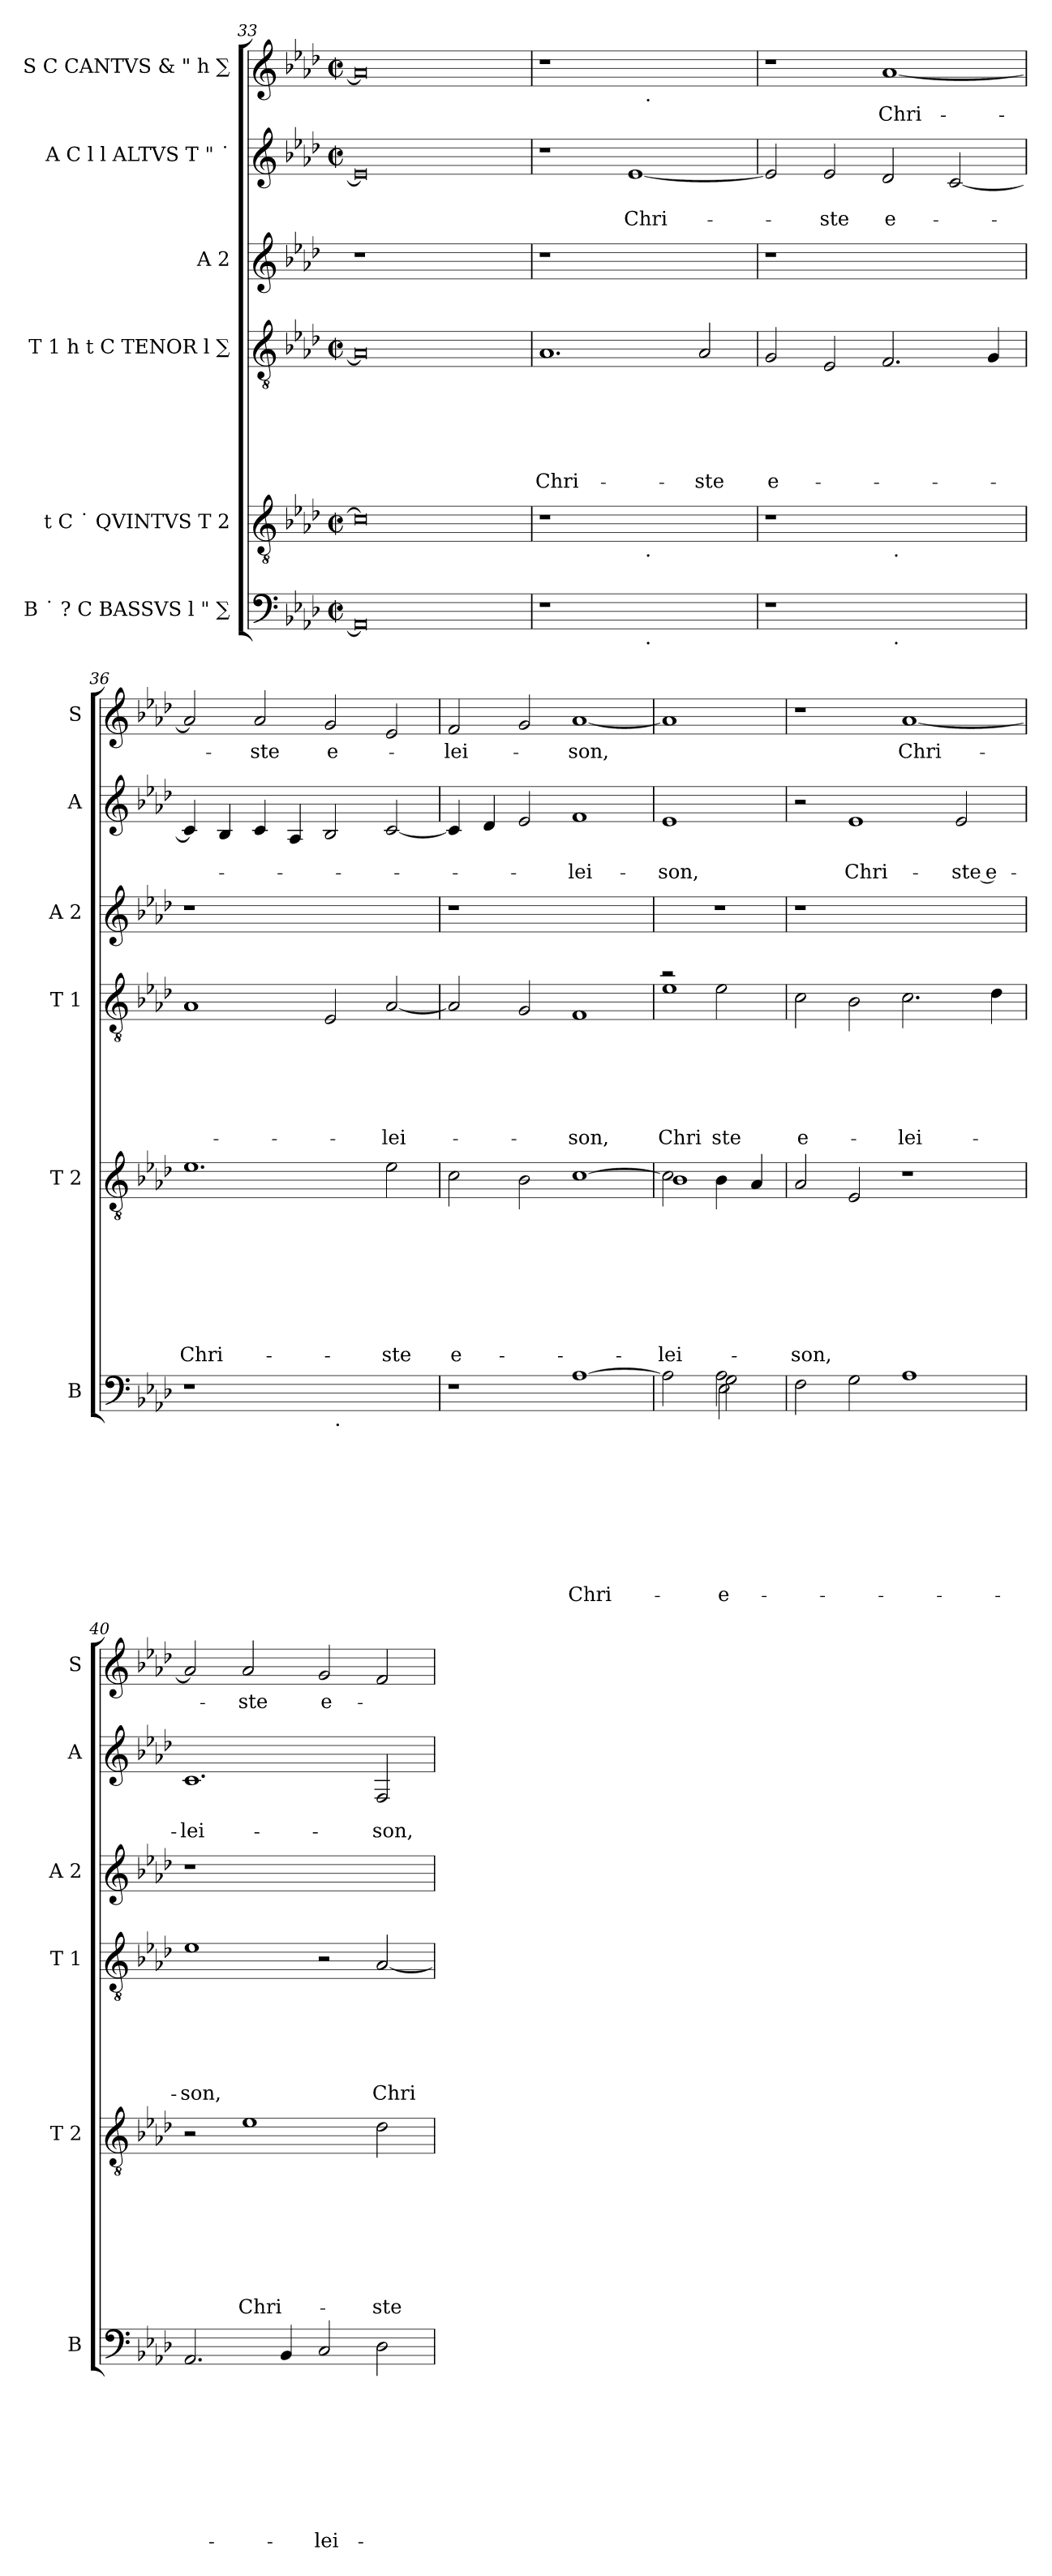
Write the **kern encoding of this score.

**kern	**text	**text	**text	**text	**text	**text	**text	**text	**text	**kern	**text	**text	**text	**text	**text	**text	**text	**text	**kern	**text	**text	**text	**text	**text	**text	**kern	**kern	**text	**text	**kern	**text
*part6	*part6	*part6	*part6	*part6	*part6	*part6	*part6	*part6	*part6	*part5	*part5	*part5	*part5	*part5	*part5	*part5	*part5	*part5	*part4	*part4	*part4	*part4	*part4	*part4	*part4	*part3	*part2	*part2	*part2	*part1	*part1
*staff6	*staff6	*staff6	*staff6	*staff6	*staff6	*staff6	*staff6	*staff6	*staff6	*staff5	*staff5	*staff5	*staff5	*staff5	*staff5	*staff5	*staff5	*staff5	*staff4	*staff4	*staff4	*staff4	*staff4	*staff4	*staff4	*staff3	*staff2	*staff2	*staff2	*staff1	*staff1
*I"B ˙ ? C BASSVS l " ∑	*	*	*	*	*	*	*	*	*	*I"t C ˙ QVINTVS T 2	*	*	*	*	*	*	*	*	*I"T 1 h t C TENOR l ∑	*	*	*	*	*	*	*I"A 2	*I"A C l l ALTVS T " ˙	*	*	*I"S C CANTVS & " h ∑	*
*I'B	*	*	*	*	*	*	*	*	*	*I'T 2	*	*	*	*	*	*	*	*	*I'T 1	*	*	*	*	*	*	*I'A 2	*I'A	*	*	*I'S	*
*clefF4	*	*	*	*	*	*	*	*	*	*clefGv2	*	*	*	*	*	*	*	*	*clefGv2	*	*	*	*	*	*	*clefG2	*clefG2	*	*	*clefG2	*
*k[b-e-a-d-]	*	*	*	*	*	*	*	*	*	*k[b-e-a-d-]	*	*	*	*	*	*	*	*	*k[b-e-a-d-]	*	*	*	*	*	*	*k[b-e-a-d-]	*k[b-e-a-d-]	*	*	*k[b-e-a-d-]	*
*A-:	*	*	*	*	*	*	*	*	*	*A-:	*	*	*	*	*	*	*	*	*A-:	*	*	*	*	*	*	*A-:	*A-:	*	*	*A-:	*
*M2/2	*	*	*	*	*	*	*	*	*	*M2/2	*	*	*	*	*	*	*	*	*M2/2	*	*	*	*	*	*	*	*M2/2	*	*	*M2/2	*
*met(c|)	*	*	*	*	*	*	*	*	*	*met(c|)	*	*	*	*	*	*	*	*	*met(c|)	*	*	*	*	*	*	*	*met(c|)	*	*	*met(c|)	*
=33	=33	=33	=33	=33	=33	=33	=33	=33	=33	=33	=33	=33	=33	=33	=33	=33	=33	=33	=33	=33	=33	=33	=33	=33	=33	=33	=33	=33	=33	=33	=33
0AA-]	.	.	.	.	.	.	.	.	.	0c]	.	.	.	.	.	.	.	.	0A-]	.	.	.	.	.	.	1r	0e-]	.	.	0a-]	.
.	.	.	.	.	.	.	.	.	.	.	.	.	.	.	.	.	.	.	.	.	.	.	.	.	.	1ryy	.	.	.	.	.
!!LO:LB:g=z
=34	=34	=34	=34	=34	=34	=34	=34	=34	=34	=34	=34	=34	=34	=34	=34	=34	=34	=34	=34	=34	=34	=34	=34	=34	=34	=34	=34	=34	=34	=34	=34
!	!	!	!	!	!	!	!	!	!	!	!	!	!	!	!	!	!	!	!	!	!	!	!	!	!LO:LY:b	!	!	!	!	!	!
1r	.	.	.	.	.	.	.	.	.	1r	.	.	.	.	.	.	.	.	1.A-	.	.	.	.	.	Chri-	1r	1r	.	.	1r	.
!	!	!	!	!	!	!	!	!	!	!	!	!	!	!	!	!	!	!	!	!	!	!	!	!	!	!	!	!	!LO:LY:b	!	!
16ryy	.	.	.	.	.	.	.	.	.	16ryy	.	.	.	.	.	.	.	.	.	.	.	.	.	.	.	1ryy	[<1e-	.	Chri-	16ryy	.
!	!	!	!	!	!	!	!	!	!	!	!	!	!	!	!	!	!	!	!	!	!	!	!	!	!	!	!	!	!	!LO:TX:b:t=.	!
!	!	!	!	!	!	!	!	!	!	!LO:TX:b:t=.	!	!	!	!	!	!	!	!	!	!	!	!	!	!	!	!	!	!	!	!	!
!LO:TX:b:t=.	!	!	!	!	!	!	!	!	!	!	!	!	!	!	!	!	!	!	!	!	!	!	!	!	!	!	!	!	!	!	!
2...ryy	.	.	.	.	.	.	.	.	.	2...ryy	.	.	.	.	.	.	.	.	.	.	.	.	.	.	.	.	.	.	.	2...ryy	.
!	!	!	!	!	!	!	!	!	!	!	!	!	!	!	!	!	!	!	!	!	!	!	!	!	!LO:LY:b	!	!	!	!	!	!
.	.	.	.	.	.	.	.	.	.	.	.	.	.	.	.	.	.	.	2A-/	.	.	.	.	.	-ste	.	.	.	.	.	.
=35	=35	=35	=35	=35	=35	=35	=35	=35	=35	=35	=35	=35	=35	=35	=35	=35	=35	=35	=35	=35	=35	=35	=35	=35	=35	=35	=35	=35	=35	=35	=35
!	!	!	!	!	!	!	!	!	!	!	!	!	!	!	!	!	!	!	!	!	!	!	!	!	!LO:LY:b	!	!	!	!	!	!
1r	.	.	.	.	.	.	.	.	.	1r	.	.	.	.	.	.	.	.	2G/	.	.	.	.	.	e-	1r	2e-/]	.	.	1r	.
!	!	!	!	!	!	!	!	!	!	!	!	!	!	!	!	!	!	!	!	!	!	!	!	!	!	!	!	!	!LO:LY:b	!	!
.	.	.	.	.	.	.	.	.	.	.	.	.	.	.	.	.	.	.	2E-/	.	.	.	.	.	.	.	2e-/	.	-ste	.	.
!	!	!	!	!	!	!	!	!	!	!	!	!	!	!	!	!	!	!	!	!	!	!	!	!	!	!	!	!	!LO:LY:b	!	!LO:LY:b
32ryy	.	.	.	.	.	.	.	.	.	32ryy	.	.	.	.	.	.	.	.	2.F/	.	.	.	.	.	.	1ryy	2d-/	.	e-	[<1a-	Chri-
!	!	!	!	!	!	!	!	!	!	!LO:TX:b:t=.	!	!	!	!	!	!	!	!	!	!	!	!	!	!	!	!	!	!	!	!	!
!LO:TX:b:t=.	!	!	!	!	!	!	!	!	!	!	!	!	!	!	!	!	!	!	!	!	!	!	!	!	!	!	!	!	!	!	!
32%31ryy	.	.	.	.	.	.	.	.	.	32%31ryy	.	.	.	.	.	.	.	.	.	.	.	.	.	.	.	.	.	.	.	.	.
.	.	.	.	.	.	.	.	.	.	.	.	.	.	.	.	.	.	.	.	.	.	.	.	.	.	.	[<2c/	.	.	.	.
.	.	.	.	.	.	.	.	.	.	.	.	.	.	.	.	.	.	.	4G/	.	.	.	.	.	.	.	.	.	.	.	.
=36	=36	=36	=36	=36	=36	=36	=36	=36	=36	=36	=36	=36	=36	=36	=36	=36	=36	=36	=36	=36	=36	=36	=36	=36	=36	=36	=36	=36	=36	=36	=36
!	!	!	!	!	!	!	!	!	!	!	!	!	!	!	!	!	!	!LO:LY:b	!	!	!	!	!	!	!	!	!	!	!	!	!
1r	.	.	.	.	.	.	.	.	.	1.e-	.	.	.	.	.	.	.	Chri-	1A-	.	.	.	.	.	.	1r	4c/]	.	.	2a-/]	.
.	.	.	.	.	.	.	.	.	.	.	.	.	.	.	.	.	.	.	.	.	.	.	.	.	.	.	4B-/	.	.	.	.
!	!	!	!	!	!	!	!	!	!	!	!	!	!	!	!	!	!	!	!	!	!	!	!	!	!	!	!	!	!	!	!LO:LY:b
.	.	.	.	.	.	.	.	.	.	.	.	.	.	.	.	.	.	.	.	.	.	.	.	.	.	.	4c/	.	.	2a-/	-ste
.	.	.	.	.	.	.	.	.	.	.	.	.	.	.	.	.	.	.	.	.	.	.	.	.	.	.	4A-/	.	.	.	.
!	!	!	!	!	!	!	!	!	!	!	!	!	!	!	!	!	!	!	!	!	!	!	!	!	!	!	!	!	!	!	!LO:LY:b
32ryy	.	.	.	.	.	.	.	.	.	.	.	.	.	.	.	.	.	.	2E-/	.	.	.	.	.	.	1ryy	2B-/	.	.	2g/	e-
!LO:TX:b:t=.	!	!	!	!	!	!	!	!	!	!	!	!	!	!	!	!	!	!	!	!	!	!	!	!	!	!	!	!	!	!	!
32%31ryy	.	.	.	.	.	.	.	.	.	.	.	.	.	.	.	.	.	.	.	.	.	.	.	.	.	.	.	.	.	.	.
!	!	!	!	!	!	!	!	!	!	!	!	!	!	!	!	!	!	!LO:LY:b	!	!	!	!	!	!	!LO:LY:b	!	!	!	!	!	!
.	.	.	.	.	.	.	.	.	.	2e-\	.	.	.	.	.	.	.	-ste	[<2A-/	.	.	.	.	.	-lei-	.	[<2c/	.	.	2e-/	.
=37	=37	=37	=37	=37	=37	=37	=37	=37	=37	=37	=37	=37	=37	=37	=37	=37	=37	=37	=37	=37	=37	=37	=37	=37	=37	=37	=37	=37	=37	=37	=37
!	!	!	!	!	!	!	!	!	!	!	!	!	!	!	!	!	!	!LO:LY:b	!	!	!	!	!	!	!	!	!	!	!	!	!LO:LY:b
1r	.	.	.	.	.	.	.	.	.	2c\	.	.	.	.	.	.	.	e-	2A-/]	.	.	.	.	.	.	1r	4c/]	.	.	2f/	-lei-
.	.	.	.	.	.	.	.	.	.	.	.	.	.	.	.	.	.	.	.	.	.	.	.	.	.	.	4d-/	.	.	.	.
.	.	.	.	.	.	.	.	.	.	2B-\	.	.	.	.	.	.	.	.	2G/	.	.	.	.	.	.	.	2e-/	.	.	2g/	.
!	!	!	!	!	!	!	!	!	!LO:LY:b	!	!	!	!	!	!	!	!	!	!	!	!	!	!	!	!LO:LY:b	!	!	!	!LO:LY:b	!	!LO:LY:b
[>1A-	.	.	.	.	.	.	.	.	Chri-	[>1c	.	.	.	.	.	.	.	.	1F	.	.	.	.	.	-son,	1ryy	1f	.	-lei-	[<1a-	-son,
=38	=38	=38	=38	=38	=38	=38	=38	=38	=38	=38	=38	=38	=38	=38	=38	=38	=38	=38	=38	=38	=38	=38	=38	=38	=38	=38	=38	=38	=38	=38	=38
*^	*	*	*	*	*	*	*	*	*	*^	*	*	*	*	*	*	*	*	*	*	*	*	*	*	*	*	*	*	*	*	*
*	*^	*	*	*	*	*	*	*	*	*	*	*	*	*	*	*	*	*	*	*	*	*	*	*	*	*	*	*	*	*	*	*	*
!	!	!	!	!	!	!	!	!	!	!	!	!	!	!	!	!	!	!	!	!	!LO:LY:b	!	!	!	!	!	!	!LO:LY:b	!	!	!	!LO:LY:b	!	!
*	*	*	*	*	*	*	*	*	*	*	*	*	*	*	*	*	*	*	*	*	*	*^	*	*	*	*	*	*	*	*	*	*	*	*
2A-\]	2ryy	2ryy	.	.	.	.	.	.	.	.	.	2c\]	1B-	.	.	.	.	.	.	.	-lei-	2ra	1e-	.	.	.	.	.	Chri-	1r	1e-	.	-son,	1a-]	.
!	!	!	!	!	!	!	!	!	!	!	!LO:LY:b	!	!	!	!	!	!	!	!	!	!	!	!	!	!	!	!	!	!	!	!	!	!	!	!
!	!	!	!	!	!	!	!	!	!	!	!LO:LY:b	!	!	!	!	!	!	!	!	!	!	!	!	!	!	!	!	!	!LO:LY:b	!	!	!	!	!	!
2A-\	2G\	2E-\	.	.	.	.	.	.	.	.	e-	4B-\	.	.	.	.	.	.	.	.	.	2e-\	.	.	.	.	.	.	ste	.	.	.	.	.	.
.	.	.	.	.	.	.	.	.	.	.	.	4A-/	.	.	.	.	.	.	.	.	.	.	.	.	.	.	.	.	.	.	.	.	.	.	.
*v	*v	*v	*	*	*	*	*	*	*	*	*	*	*	*	*	*	*	*	*	*	*	*v	*v	*	*	*	*	*	*	*	*	*	*	*	*
*	*	*	*	*	*	*	*	*	*	*v	*v	*	*	*	*	*	*	*	*	*	*	*	*	*	*	*	*	*	*	*	*	*
!!LO:LB:g=z
=39	=39	=39	=39	=39	=39	=39	=39	=39	=39	=39	=39	=39	=39	=39	=39	=39	=39	=39	=39	=39	=39	=39	=39	=39	=39	=39	=39	=39	=39	=39	=39
!	!	!	!	!	!	!	!	!	!	!	!	!	!	!	!	!	!	!LO:LY:b	!	!	!	!	!	!	!LO:LY:b	!	!	!	!	!	!
2F\	.	.	.	.	.	.	.	.	.	2A-/	.	.	.	.	.	.	.	-son,	2c\	.	.	.	.	.	-e-	1r	2r	.	.	1r	.
!	!	!	!	!	!	!	!	!	!	!	!	!	!	!	!	!	!	!	!	!	!	!	!	!	!	!	!	!	!LO:LY:b	!	!
2G\	.	.	.	.	.	.	.	.	.	2E-/	.	.	.	.	.	.	.	.	2B-\	.	.	.	.	.	.	.	1e-	.	Chri-	.	.
!	!	!	!	!	!	!	!	!	!	!	!	!	!	!	!	!	!	!	!	!	!	!	!	!	!LO:LY:b	!	!	!	!	!	!LO:LY:b
1A-	.	.	.	.	.	.	.	.	.	1r	.	.	.	.	.	.	.	.	2.c\	.	.	.	.	.	-lei-	1ryy	.	.	.	[<1a-	Chri-
!	!	!	!	!	!	!	!	!	!	!	!	!	!	!	!	!	!	!	!	!	!	!	!	!	!	!	!	!	!LO:LY:b:rj	!	!
.	.	.	.	.	.	.	.	.	.	.	.	.	.	.	.	.	.	.	.	.	.	.	.	.	.	.	2e-/	.	-ste e-	.	.
.	.	.	.	.	.	.	.	.	.	.	.	.	.	.	.	.	.	.	4d-\	.	.	.	.	.	.	.	.	.	.	.	.
=40	=40	=40	=40	=40	=40	=40	=40	=40	=40	=40	=40	=40	=40	=40	=40	=40	=40	=40	=40	=40	=40	=40	=40	=40	=40	=40	=40	=40	=40	=40	=40
!	!	!	!	!	!	!	!	!	!	!	!	!	!	!	!	!	!	!	!	!	!	!	!	!	!LO:LY:b	!	!	!	!LO:LY:b	!	!
2.AA-/	.	.	.	.	.	.	.	.	.	2r	.	.	.	.	.	.	.	.	1e-	.	.	.	.	.	-son,	1r	1.c	.	-lei-	2a-/]	.
!	!	!	!	!	!	!	!	!	!	!	!	!	!	!	!	!	!	!LO:LY:b	!	!	!	!	!	!	!	!	!	!	!	!	!LO:LY:b
.	.	.	.	.	.	.	.	.	.	1e-	.	.	.	.	.	.	.	Chri-	.	.	.	.	.	.	.	.	.	.	.	2a-/	-ste
4BB-/	.	.	.	.	.	.	.	.	.	.	.	.	.	.	.	.	.	.	.	.	.	.	.	.	.	.	.	.	.	.	.
!	!	!	!	!	!	!	!	!	!LO:LY:b	!	!	!	!	!	!	!	!	!	!	!	!	!	!	!	!	!	!	!	!	!	!LO:LY:b
2C/	.	.	.	.	.	.	.	.	-lei-	.	.	.	.	.	.	.	.	.	2r	.	.	.	.	.	.	1ryy	.	.	.	2g/	e-
!	!	!	!	!	!	!	!	!	!	!	!	!	!	!	!	!	!	!LO:LY:b	!	!	!	!	!	!	!LO:LY:b	!	!	!	!LO:LY:b	!	!
2D-\	.	.	.	.	.	.	.	.	.	2d-\	.	.	.	.	.	.	.	-ste	[<2A-/	.	.	.	.	.	Chri-	.	2F/	.	-son,	2f/	.
=	=	=	=	=	=	=	=	=	=	=	=	=	=	=	=	=	=	=	=	=	=	=	=	=	=	=	=	=	=	=	=
*-	*-	*-	*-	*-	*-	*-	*-	*-	*-	*-	*-	*-	*-	*-	*-	*-	*-	*-	*-	*-	*-	*-	*-	*-	*-	*-	*-	*-	*-	*-	*-
